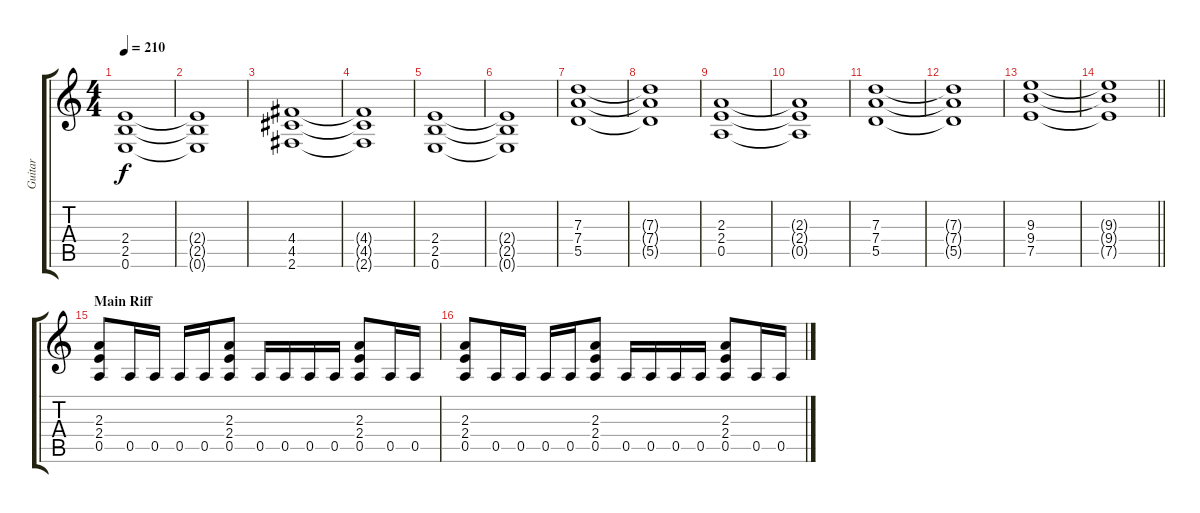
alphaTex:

\track ("Guitar" "Guitar") {instrument distortionguitar}
\staff {score tabs}
\tuning (E4 B3 G3 D3 A2 E2) {hide}
\ts (4 4)
\tempo 210
\clef g2
\ks c
(2.4 2.5 0.6).1{dy f} |
(2.4{t} 2.5{t} 0.6{t}).1 |
(4.4 4.5 2.6).1 |
(4.4{t} 4.5{t} 2.6{t}).1 |
(2.4 2.5 0.6).1 |
(2.4{t} 2.5{t} 0.6{t}).1 |
(7.3 7.4 5.5).1 |
(7.3{t} 7.4{t} 5.5{t}).1 |
(2.3 2.4 0.5).1 |
(2.3{t} 2.4{t} 0.5{t}).1 |
(7.3 7.4 5.5).1 |
(7.3{t} 7.4{t} 5.5{t}).1 |
(9.3 9.4 7.5).1 |
\barLineRight lightlight
(9.3{t} 9.4{t} 7.5{t}).1 |
\section ("" "Main Riff")
(2.3 2.4 0.5).8 0.5.16 0.5.16 0.5.16 0.5.16 (2.3 2.4 0.5).8 0.5.16 0.5.16 0.5.16 0.5.16 (2.3 2.4 0.5).8 0.5.16 0.5.16 |
(2.3 2.4 0.5).8 0.5.16 0.5.16 0.5.16 0.5.16 (2.3 2.4 0.5).8 0.5.16 0.5.16 0.5.16 0.5.16 (2.3 2.4 0.5).8 0.5.16 0.5.16
